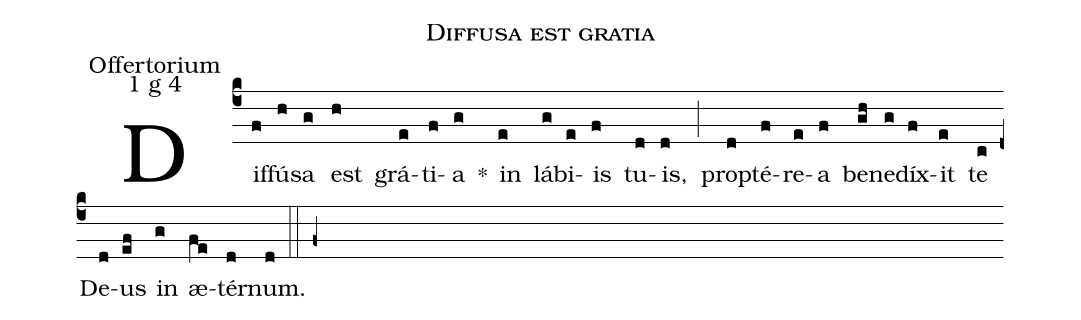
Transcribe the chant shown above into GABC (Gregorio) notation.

name: Diffusa est gratia;
office-part: Offertorium;
mode: 1;
mode-differentia: g 4;
%%
(c4)

Dif(f)fú(h)sa(g) est(h) grá(e)ti(f)a(g) *() in(e) lá(g)bi(e)is(f) tu(d)is,(d) (;) pro(d)pté(f)re(e)a(f) be(gh)ne(g)díx(f)it(e) te(c) De(d)us(ef) in(g) æ(fe)tér(d)num.(d)

(::)

(f+)
